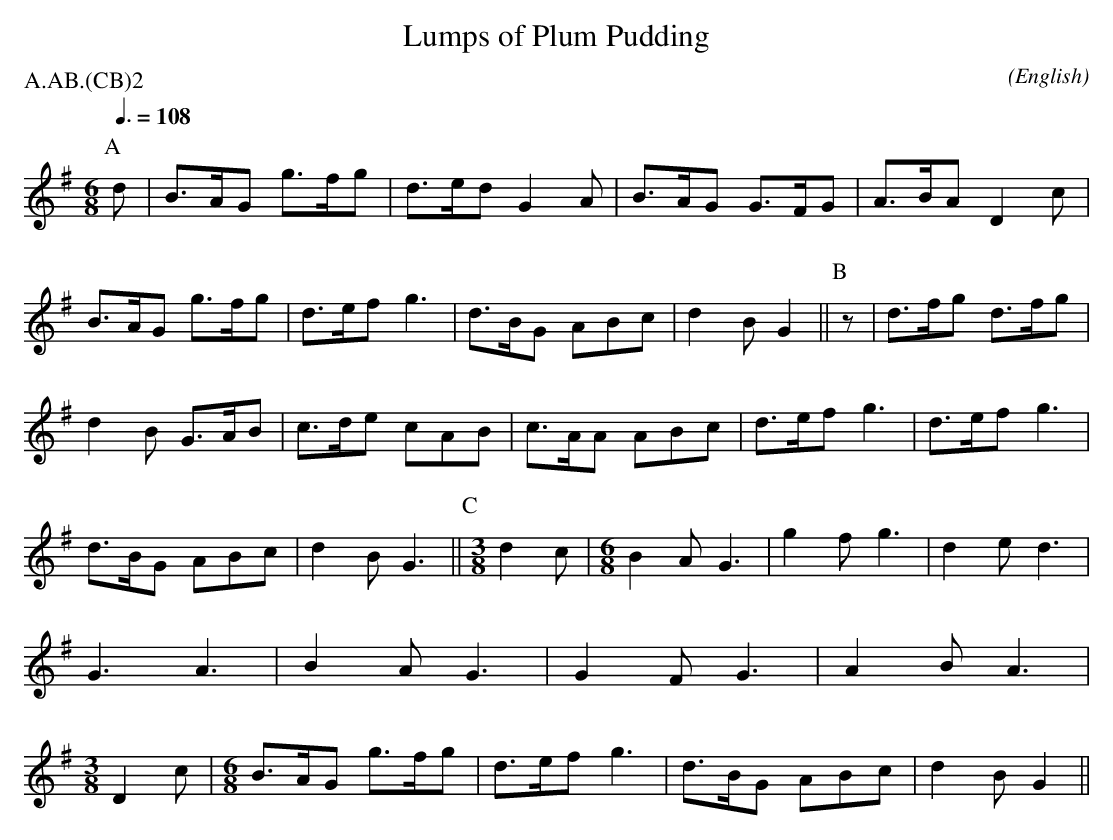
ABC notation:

X:1
T:Lumps of Plum Pudding
M:6/8
C:
O:English
P:A.AB.(CB)2
K:G
Q:3/8=108
P:A
d | B>AG g>fg | d>ed G2 A | B>AG G>FG | A>BA D2  \
c | B>AG g>fg | d>ef g3   | d>BG ABc  | d2 B G2  ||\
P:B
z | d>fg d>fg | d2 B G>AB | c>de cAB  | c>AA ABc |\
    d>ef g3   | d>ef g3   | d>BG ABc  | d2 B G3  ||\
P:C
M:3/8
L:1/8
d2 c |\
M:6/8
B2 A G3 | g2 f g3 | d2 e d3 | G3 A3 | B2 A G3 | G2 F G3 | A2 B A3 |\
M:3/8
L:1/8
D2 c |\
M:6/8
B>AG g>fg |\
d>ef g3 | d>BG ABc | d2 B G2 ||
